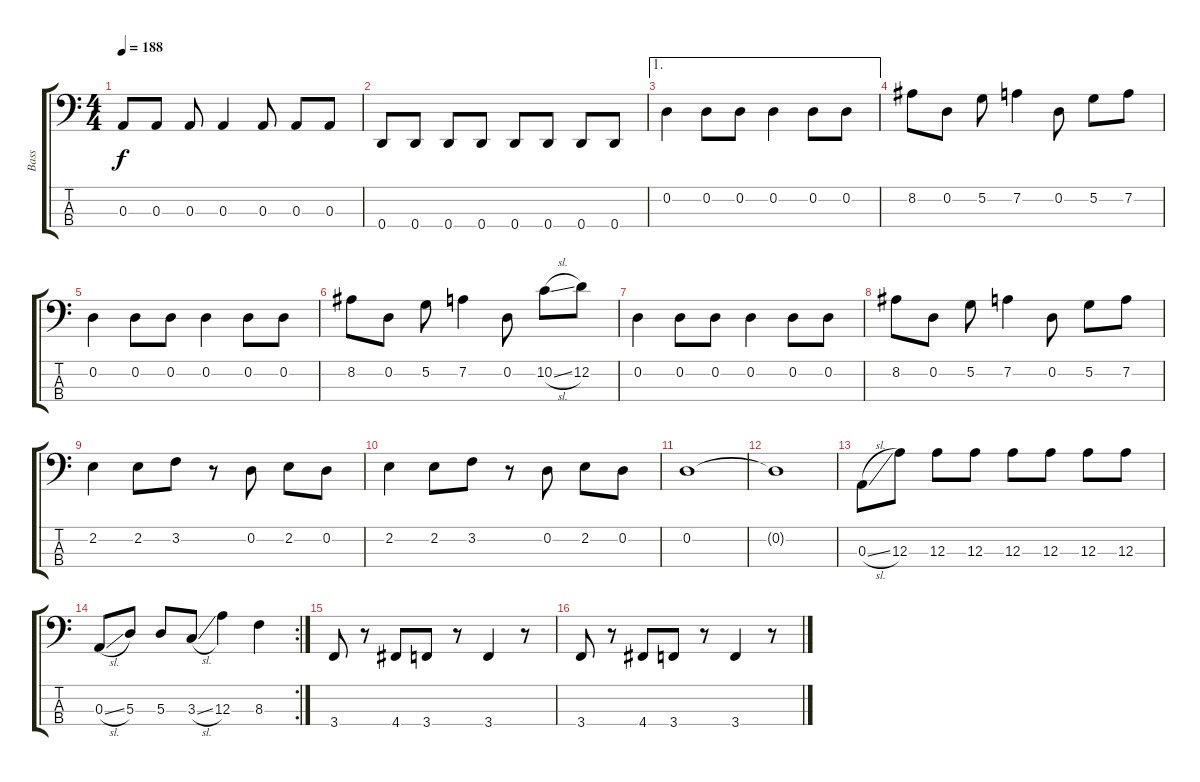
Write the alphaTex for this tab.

\track ("Bass" "Bass") {instrument electricbassfinger}
\staff {score tabs}
\tuning (G2 D2 A1 D1) {hide}
\ts (4 4)
\tempo 188
\clef f4
\ks c
0.3.8{dy f} 0.3.8 0.3.8 0.3.4 0.3.8 0.3.8 0.3.8 |
0.4.8 0.4.8 0.4.8 0.4.8 0.4.8 0.4.8 0.4.8 0.4.8 |
\ae 1
0.2.4 0.2.8 0.2.8 0.2.4 0.2.8 0.2.8 |
8.2.8 0.2.8 5.2.8 7.2.4 0.2.8 5.2.8 7.2.8 |
0.2.4 0.2.8 0.2.8 0.2.4 0.2.8 0.2.8 |
8.2.8 0.2.8 5.2.8 7.2.4 0.2.8 10.2{sl}.8 12.2.8 |
0.2.4 0.2.8 0.2.8 0.2.4 0.2.8 0.2.8 |
8.2.8 0.2.8 5.2.8 7.2.4 0.2.8 5.2.8 7.2.8 |
2.2.4 2.2.8 3.2.8 r.8 0.2.8 2.2.8 0.2.8 |
2.2.4 2.2.8 3.2.8 r.8 0.2.8 2.2.8 0.2.8 |
0.2.1 |
0.2{t}.1 |
0.3{sl}.8 12.3.8 12.3.8 12.3.8 12.3.8 12.3.8 12.3.8 12.3.8 |
\rc 2
0.3{sl}.8 5.3.8 5.3.8 3.3{sl}.8 12.3.4 8.3.4 |
3.4.8 r.8 4.4.8 3.4.8 r.8 3.4.4 r.8 |
3.4.8 r.8 4.4.8 3.4.8 r.8 3.4.4 r.8
